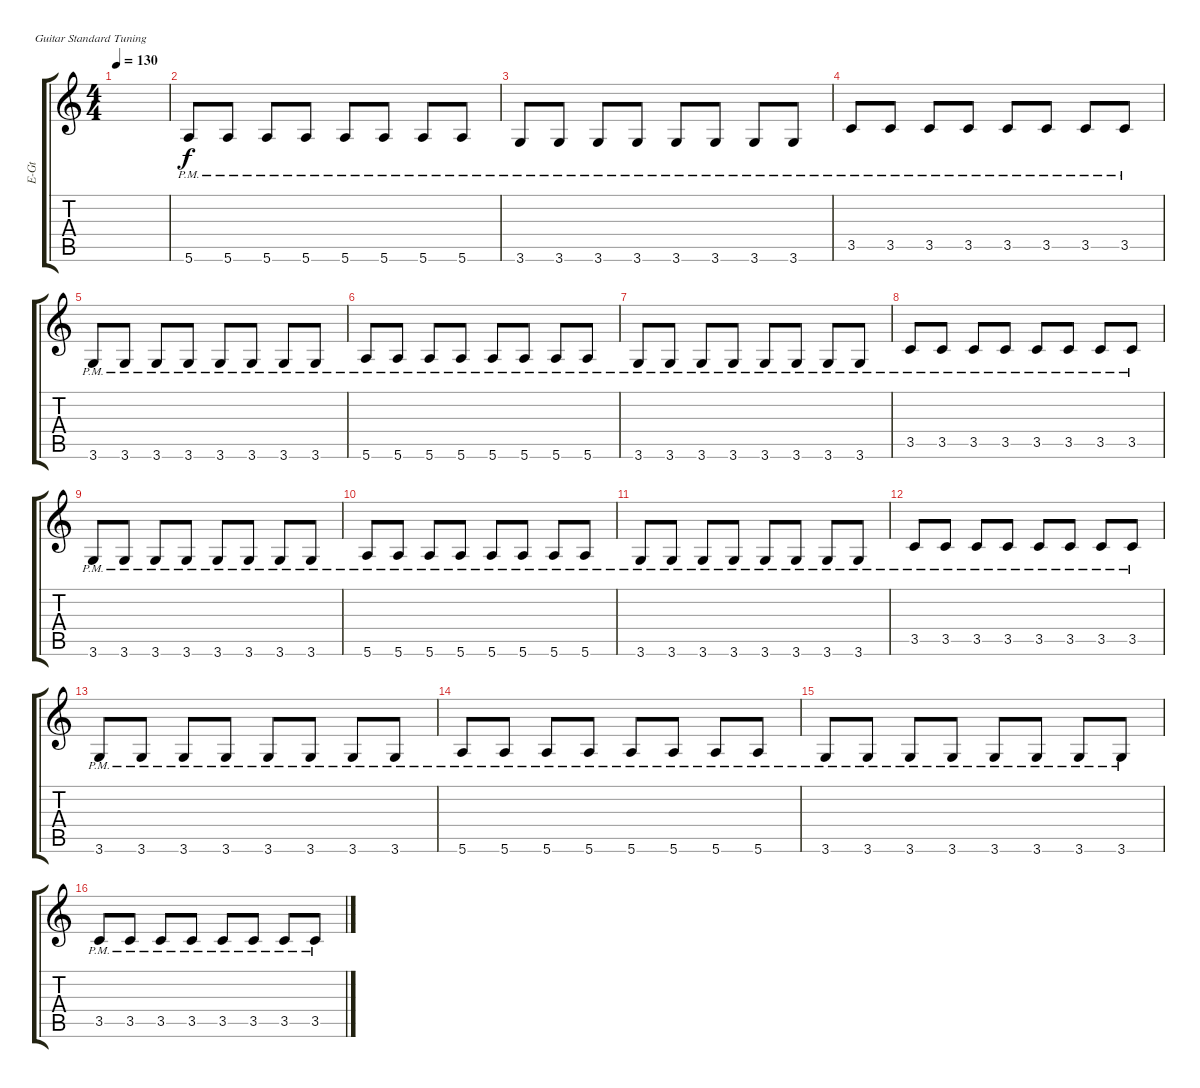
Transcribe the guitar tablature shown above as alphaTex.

\defaultSystemsLayout 4
\track ("Rythm" "E-Gt") {instrument distortionguitar}
\staff {score tabs}
\tuning (E4 B3 G3 D3 A2 E2)
\ts (4 4)
\tempo 130
\clef g2
\ks c
|
5.6{pm}.8 5.6{pm}.8 5.6{pm}.8 5.6{pm}.8 5.6{pm}.8 5.6{pm}.8 5.6{pm}.8 5.6{pm}.8 |
3.6{pm}.8 3.6{pm}.8 3.6{pm}.8 3.6{pm}.8 3.6{pm}.8 3.6{pm}.8 3.6{pm}.8 3.6{pm}.8 |
3.5{pm}.8 3.5{pm}.8 3.5{pm}.8 3.5{pm}.8 3.5{pm}.8 3.5{pm}.8 3.5{pm}.8 3.5{pm}.8 |
3.6{pm}.8 3.6{pm}.8 3.6{pm}.8 3.6{pm}.8 3.6{pm}.8 3.6{pm}.8 3.6{pm}.8 3.6{pm}.8 |
5.6{pm}.8 5.6{pm}.8 5.6{pm}.8 5.6{pm}.8 5.6{pm}.8 5.6{pm}.8 5.6{pm}.8 5.6{pm}.8 |
3.6{pm}.8 3.6{pm}.8 3.6{pm}.8 3.6{pm}.8 3.6{pm}.8 3.6{pm}.8 3.6{pm}.8 3.6{pm}.8 |
3.5{pm}.8 3.5{pm}.8 3.5{pm}.8 3.5{pm}.8 3.5{pm}.8 3.5{pm}.8 3.5{pm}.8 3.5{pm}.8 |
3.6{pm}.8 3.6{pm}.8 3.6{pm}.8 3.6{pm}.8 3.6{pm}.8 3.6{pm}.8 3.6{pm}.8 3.6{pm}.8 |
5.6{pm}.8 5.6{pm}.8 5.6{pm}.8 5.6{pm}.8 5.6{pm}.8 5.6{pm}.8 5.6{pm}.8 5.6{pm}.8 |
3.6{pm}.8 3.6{pm}.8 3.6{pm}.8 3.6{pm}.8 3.6{pm}.8 3.6{pm}.8 3.6{pm}.8 3.6{pm}.8 |
3.5{pm}.8 3.5{pm}.8 3.5{pm}.8 3.5{pm}.8 3.5{pm}.8 3.5{pm}.8 3.5{pm}.8 3.5{pm}.8 |
3.6{pm}.8 3.6{pm}.8 3.6{pm}.8 3.6{pm}.8 3.6{pm}.8 3.6{pm}.8 3.6{pm}.8 3.6{pm}.8 |
5.6{pm}.8 5.6{pm}.8 5.6{pm}.8 5.6{pm}.8 5.6{pm}.8 5.6{pm}.8 5.6{pm}.8 5.6{pm}.8 |
3.6{pm}.8 3.6{pm}.8 3.6{pm}.8 3.6{pm}.8 3.6{pm}.8 3.6{pm}.8 3.6{pm}.8 3.6{pm}.8 |
3.5{pm}.8 3.5{pm}.8 3.5{pm}.8 3.5{pm}.8 3.5{pm}.8 3.5{pm}.8 3.5{pm}.8 3.5{pm}.8
